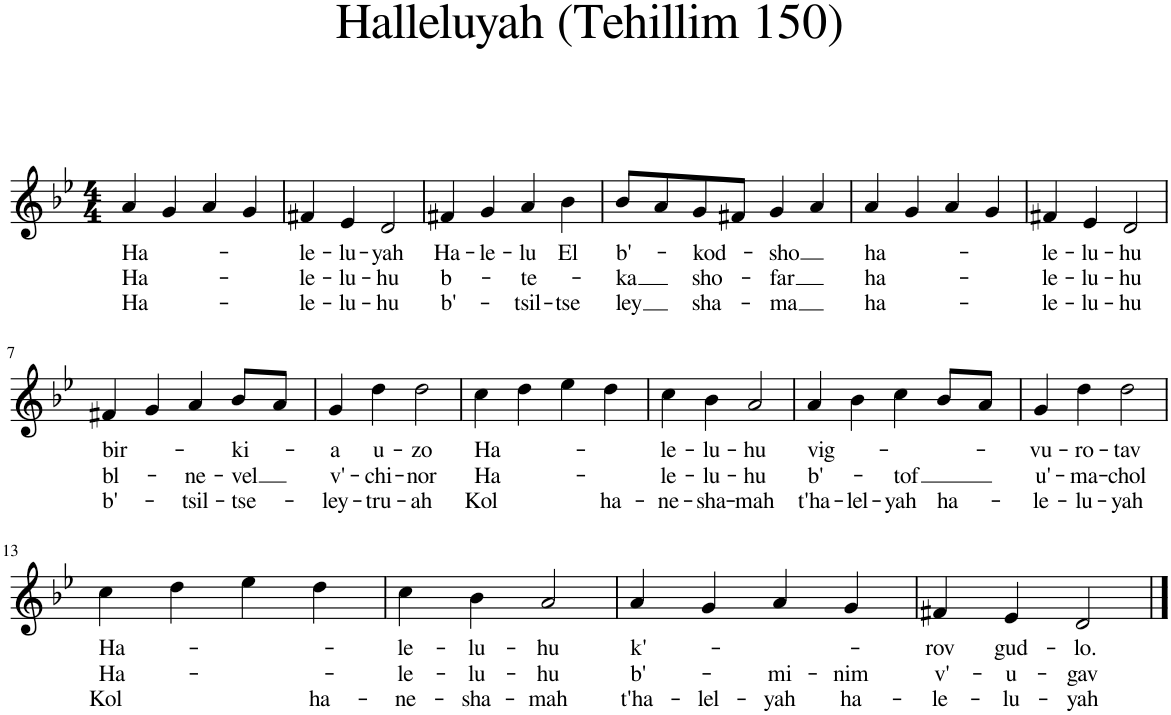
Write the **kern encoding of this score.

**kern	**text	**text	**text
*part1	*part1	*part1	*part1
*staff1	*staff1	*staff1	*staff1
*I"Trumpet in Bb	*	*	*
*I'Tpt. in Bb	*	*	*
*clefG2	*	*	*
*Trd1c2	*	*	*
*k[b-e-]	*	*	*
*M4/4	*	*	*
=1	=1	=1	=1
!	!LO:LY:b	!LO:LY:b	!LO:LY:b
4a/	Ha-	Ha-	Ha-
4g/	.	.	.
4a/	.	.	.
4g/	.	.	.
=2	=2	=2	=2
!	!LO:LY:b	!LO:LY:b	!LO:LY:b
4f#X/	-le-	le-	le-
!	!LO:LY:b	!LO:LY:b	!LO:LY:b
4e-/	-lu-	-lu-	-lu-
!	!LO:LY:b	!LO:LY:b	!LO:LY:b
2d/	-yah	-hu	-hu
=3	=3	=3	=3
!	!LO:LY:b	!LO:LY:b	!LO:LY:b
4f#X/	Ha-	b-	b'-
!	!LO:LY:b	!	!
4g/	-le-	.	.
!	!LO:LY:b	!LO:LY:b	!LO:LY:b
4a/	-lu	-te-	-tsil-
!	!LO:LY:b	!	!LO:LY:b
4b-\	El	.	-tse
=4	=4	=4	=4
!	!LO:LY:b	!LO:LY:b	!LO:LY:b
8b-/L	b'-	-ka	ley
8a/	.	.	.
!	!LO:LY:b	!LO:LY:b	!LO:LY:b
8g/	-kod-	sho-	sha-
8f#X/J	.	.	.
!	!LO:LY:b	!LO:LY:b	!LO:LY:b
4g/	-sho	-far	-ma
4a/	.	.	.
=5	=5	=5	=5
!	!LO:LY:b	!LO:LY:b	!LO:LY:b
4a/	ha-	ha-	ha-
4g/	.	.	.
4a/	.	.	.
4g/	.	.	.
=6	=6	=6	=6
!	!LO:LY:b	!LO:LY:b	!LO:LY:b
4f#X/	-le-	-le-	-le-
!	!LO:LY:b	!LO:LY:b	!LO:LY:b
4e-/	-lu-	-lu-	-lu-
!	!LO:LY:b	!LO:LY:b	!LO:LY:b
2d/	-hu	-hu	-hu
!!LO:LB:g=z
=7	=7	=7	=7
!	!LO:LY:b	!LO:LY:b	!LO:LY:b
4f#X/	bir-	bl-	b'-
4g/	.	.	.
!	!	!LO:LY:b	!LO:LY:b
4a/	.	-ne-	-tsil-
!	!LO:LY:b	!LO:LY:b	!LO:LY:b
8b-/L	-ki-	-vel	-tse-
8a/J	.	.	.
=8	=8	=8	=8
!	!LO:LY:b	!LO:LY:b	!LO:LY:b
4g/	-a	v'-	-ley-
!	!LO:LY:b	!LO:LY:b	!LO:LY:b
4dd\	u-	-chi-	-tru-
!	!LO:LY:b	!LO:LY:b	!LO:LY:b
2dd\	-zo	-nor	-ah
=9	=9	=9	=9
!	!LO:LY:b	!LO:LY:b	!LO:LY:b
4cc\	Ha-	Ha-	Kol
4dd\	.	.	.
4ee-\	.	.	.
!	!	!	!LO:LY:b
4dd\	.	.	ha-
=10	=10	=10	=10
!	!LO:LY:b	!LO:LY:b	!LO:LY:b
4cc\	le-	le-	-ne-
!	!LO:LY:b	!LO:LY:b	!LO:LY:b
4b-\	-lu-	-lu-	-sha-
!	!LO:LY:b	!LO:LY:b	!LO:LY:b
2a/	-hu	-hu	-mah
=11	=11	=11	=11
!	!LO:LY:b	!LO:LY:b	!LO:LY:b
4a/	vig-	b'-	t'ha-
!	!	!	!LO:LY:b
4b-\	.	.	-lel-
!	!	!LO:LY:b	!LO:LY:b
4cc\	.	-tof	-yah
!	!	!	!LO:LY:b
8b-/L	.	.	ha-
8a/J	.	.	.
=12	=12	=12	=12
!	!LO:LY:b	!LO:LY:b	!LO:LY:b
4g/	-vu-	u'-	le-
!	!LO:LY:b	!LO:LY:b	!LO:LY:b
4dd\	-ro-	-ma-	-lu-
!	!LO:LY:b	!LO:LY:b	!LO:LY:b
2dd\	-tav	-chol	-yah
!!LO:LB:g=z
=13	=13	=13	=13
!	!LO:LY:b	!LO:LY:b	!LO:LY:b
4cc\	Ha-	Ha-	Kol
4dd\	.	.	.
4ee-\	.	.	.
!	!	!	!LO:LY:b
4dd\	.	.	ha-
=14	=14	=14	=14
!	!LO:LY:b	!LO:LY:b	!LO:LY:b
4cc\	-le-	-le-	-ne-
!	!LO:LY:b	!LO:LY:b	!LO:LY:b
4b-\	-lu-	-lu-	-sha-
!	!LO:LY:b	!LO:LY:b	!LO:LY:b
2a/	-hu	-hu	-mah
=15	=15	=15	=15
!	!LO:LY:b	!LO:LY:b	!LO:LY:b
4a/	k'-	b'-	t'ha-
!	!	!	!LO:LY:b
4g/	.	.	-lel-
!	!	!LO:LY:b	!LO:LY:b
4a/	.	-mi-	-yah
!	!	!LO:LY:b	!LO:LY:b
4g/	.	-nim	ha-
=16	=16	=16	=16
!	!LO:LY:b	!LO:LY:b	!LO:LY:b
4f#X/	-rov	v'-	-le-
!	!LO:LY:b	!LO:LY:b	!LO:LY:b
4e-/	gud-	-u-	-lu-
!	!LO:LY:b	!LO:LY:b	!LO:LY:b
2d/	-lo.	-gav	-yah
==	==	==	==
*-	*-	*-	*-
